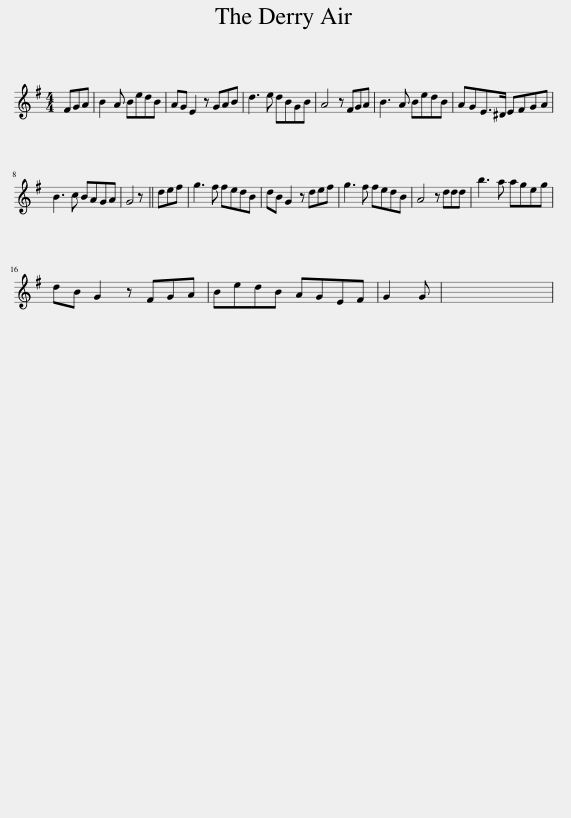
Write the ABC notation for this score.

X:1
L:1/8
M:4/4
I:linebreak $
K:G
V:1 treble
V:1
 FGA | B2 A BedB | AG E2 z GAB | d3 e dBGB | A4 z FGA | %5
 B3 A BedB | AGE>^D EFGA |$ B3 c BAGA | G4 z || def | %10
 g3 f fedB | dB G2 z def | g3 f fedB | A4 z ddd | b3 a ageg |$ %15
 dB G2 z FGA | BedB AGEF | G2 G | x8 | %19
